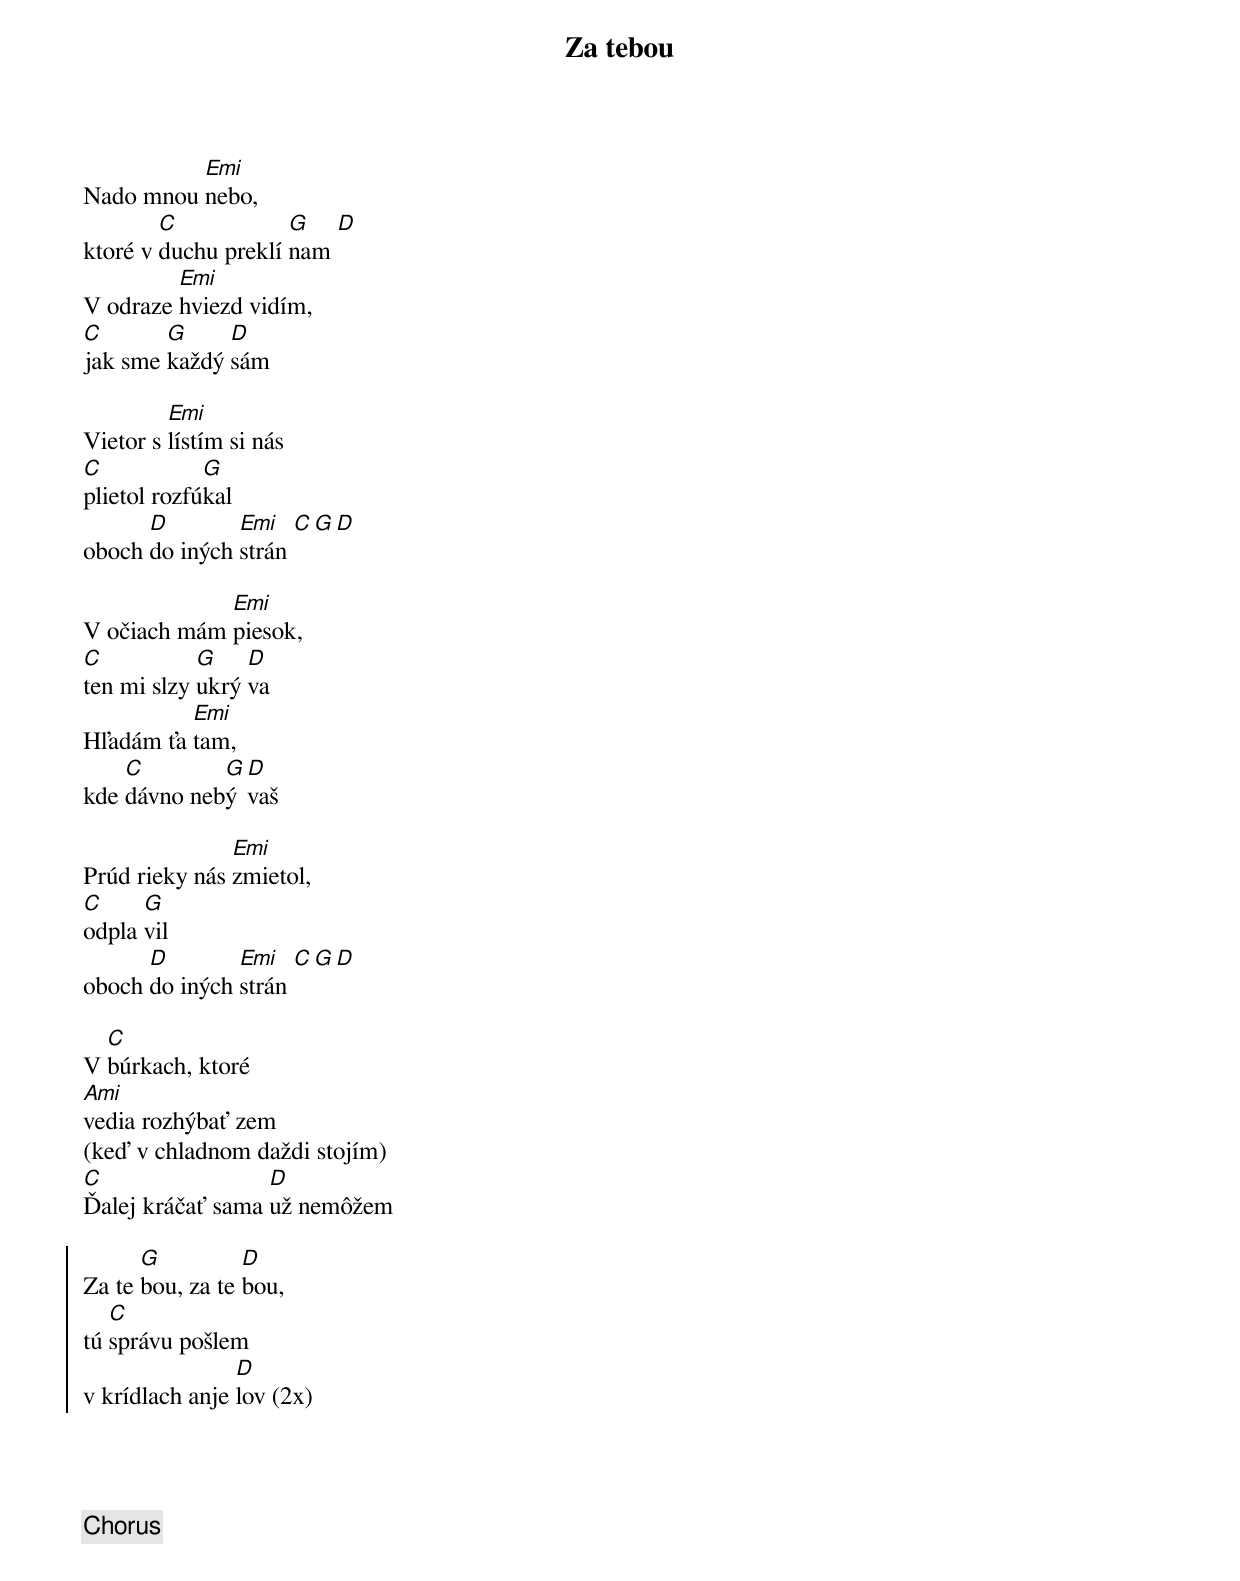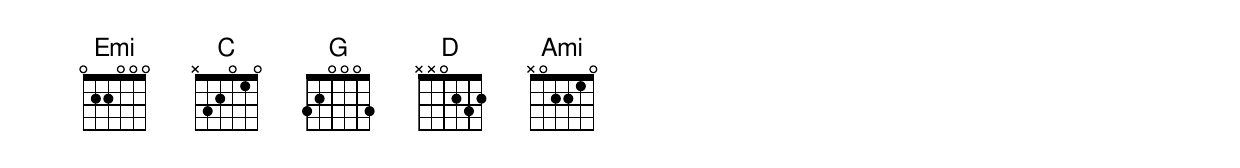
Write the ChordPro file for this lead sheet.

{title: Za tebou}
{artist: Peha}
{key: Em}
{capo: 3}
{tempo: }
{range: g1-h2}
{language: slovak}
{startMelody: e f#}
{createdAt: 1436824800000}
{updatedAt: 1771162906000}
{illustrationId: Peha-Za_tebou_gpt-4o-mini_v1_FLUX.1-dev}
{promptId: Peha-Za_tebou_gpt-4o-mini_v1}

Nado mnou [Emi]nebo,
ktoré v [C]duchu preklí [G]nam [D]
V odraze [Emi]hviezd vidím,
[C]jak sme [G]každý [D]sám

Vietor s [Emi]lístím si nás
[C]plietol rozfú[G]kal
oboch [D]do iných [Emi]strán [C][G][D]
{end_of_verse}

{start_of_verse}
V očiach mám [Emi]piesok,
[C]ten mi slzy [G]ukrý [D]va
Hľadám ťa [Emi]tam,
kde [C]dávno neb[G]ý [D]vaš

Prúd rieky nás [Emi]zmietol,
[C]odpla [G]vil
oboch [D]do iných [Emi]strán [C][G][D]
{end_of_verse}

{start_of_bridge}
V [C]búrkach, ktoré
[Ami]vedia rozhýbať zem
(keď v chladnom daždi stojím)
[C]Ďalej kráčať sama [D]už nemôžem
{end_of_bridge}

{start_of_chorus}
Za te [G]bou, za te [D]bou,
tú [C]správu pošlem
v krídlach anje [D]lov (2x)
{end_of_chorus}

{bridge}

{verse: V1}

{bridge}

{chorus}

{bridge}
